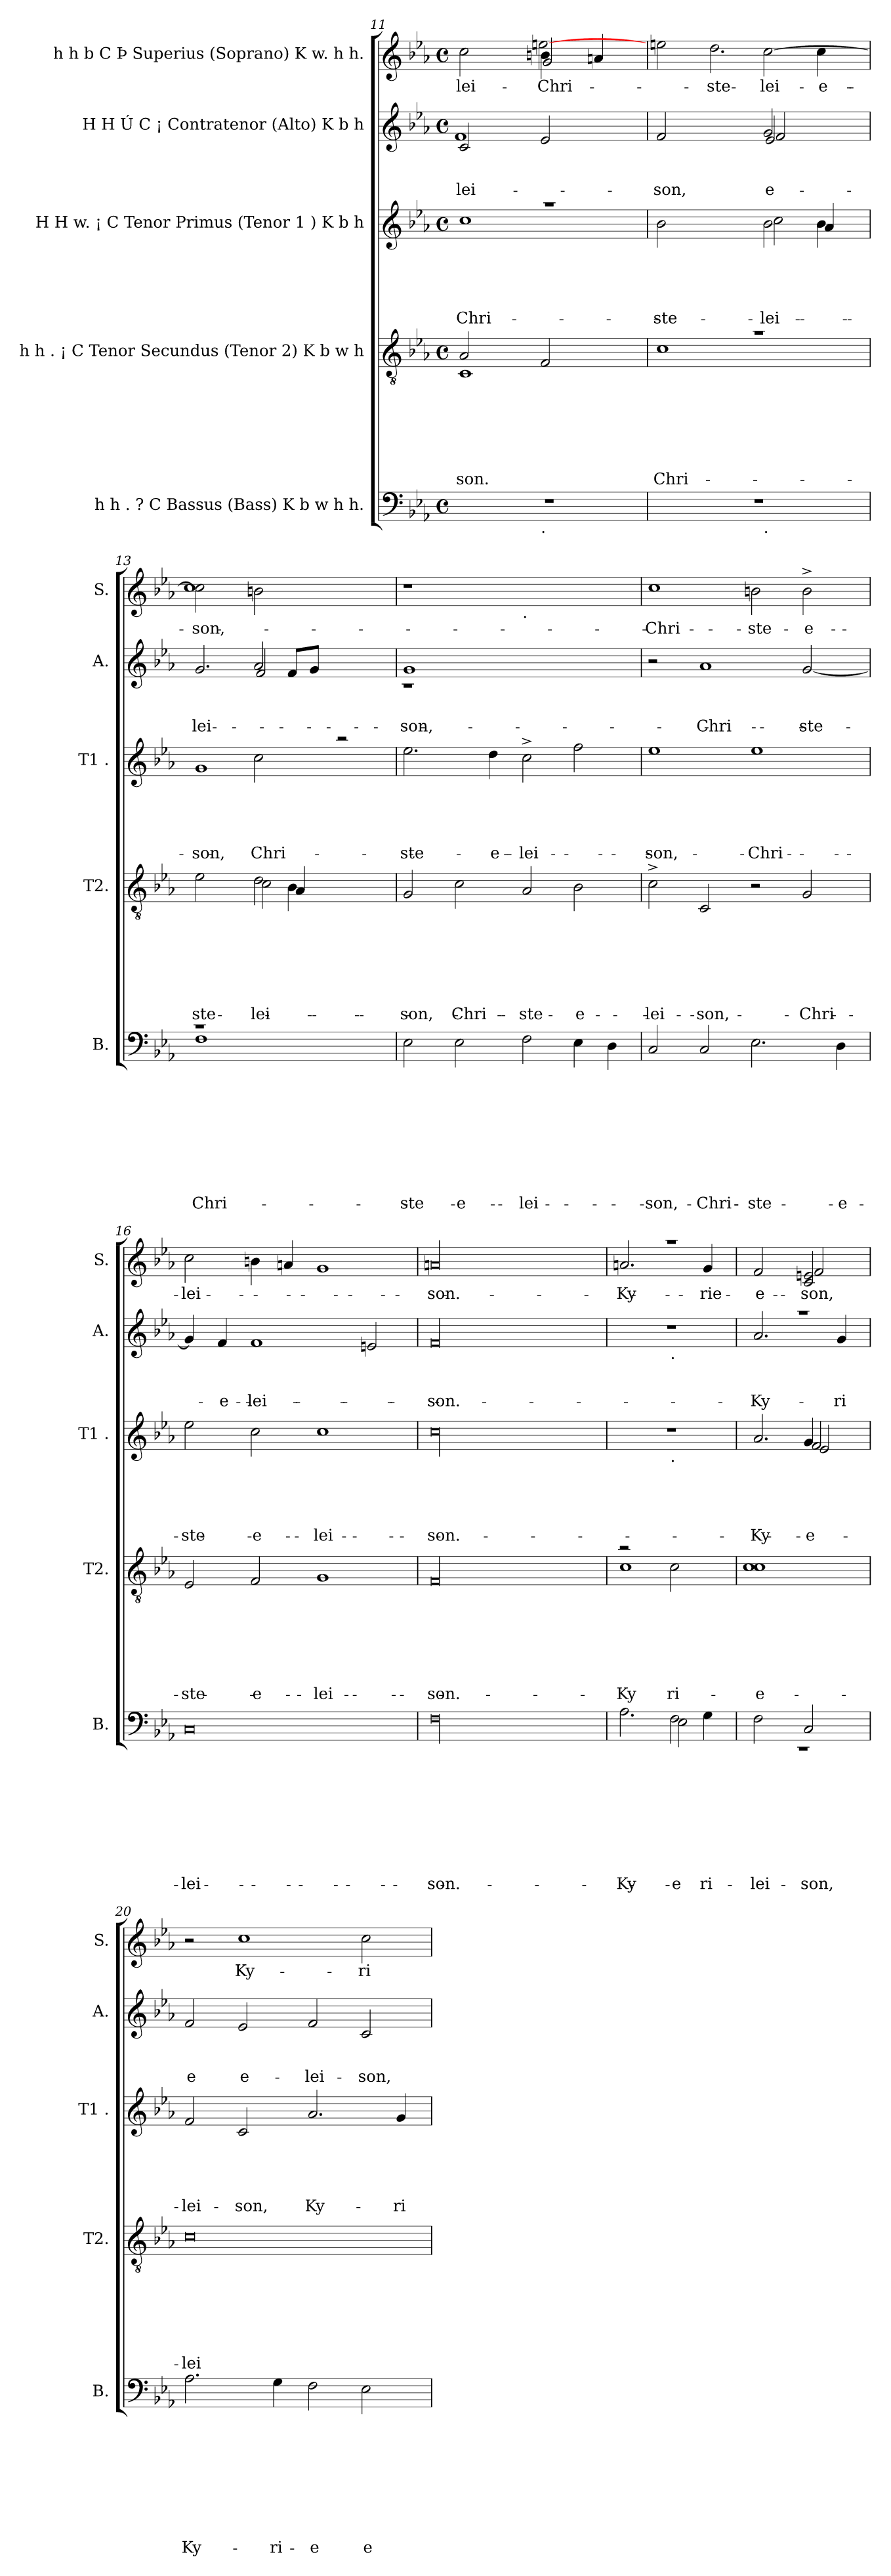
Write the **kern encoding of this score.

**kern	**text	**text	**text	**text	**text	**text	**text	**text	**text	**kern	**text	**text	**text	**text	**text	**text	**text	**kern	**text	**text	**text	**text	**text	**kern	**text	**text	**text	**kern	**text
*part5	*part5	*part5	*part5	*part5	*part5	*part5	*part5	*part5	*part5	*part4	*part4	*part4	*part4	*part4	*part4	*part4	*part4	*part3	*part3	*part3	*part3	*part3	*part3	*part2	*part2	*part2	*part2	*part1	*part1
*staff5	*staff5	*staff5	*staff5	*staff5	*staff5	*staff5	*staff5	*staff5	*staff5	*staff4	*staff4	*staff4	*staff4	*staff4	*staff4	*staff4	*staff4	*staff3	*staff3	*staff3	*staff3	*staff3	*staff3	*staff2	*staff2	*staff2	*staff2	*staff1	*staff1
*I"h h . ? C Bassus (Bass) K b w h h.	*	*	*	*	*	*	*	*	*	*I"h h . ¡ C Tenor Secundus (Tenor 2) K b w h	*	*	*	*	*	*	*	*I"H H w. ¡ C Tenor Primus (Tenor 1 ) K b h	*	*	*	*	*	*I"H H Ú C ¡ Contratenor (Alto) K  b h	*	*	*	*I"h h b C Þ Superius (Soprano) K w. h h.	*
*I'B.	*	*	*	*	*	*	*	*	*	*I'T2.	*	*	*	*	*	*	*	*I'T1 .	*	*	*	*	*	*I'A.	*	*	*	*I'S.	*
*clefF4	*	*	*	*	*	*	*	*	*	*clefGv2	*	*	*	*	*	*	*	*clefG2	*	*	*	*	*	*clefG2	*	*	*	*clefG2	*
*k[b-e-a-]	*	*	*	*	*	*	*	*	*	*k[b-e-a-]	*	*	*	*	*	*	*	*k[b-e-a-]	*	*	*	*	*	*k[b-e-a-]	*	*	*	*k[b-e-a-]	*
*E-:	*	*	*	*	*	*	*	*	*	*E-:	*	*	*	*	*	*	*	*E-:	*	*	*	*	*	*E-:	*	*	*	*E-:	*
*M4/4	*	*	*	*	*	*	*	*	*	*M4/4	*	*	*	*	*	*	*	*M4/4	*	*	*	*	*	*M4/4	*	*	*	*M4/4	*
*met(c)	*	*	*	*	*	*	*	*	*	*met(c)	*	*	*	*	*	*	*	*met(c)	*	*	*	*	*	*met(c)	*	*	*	*met(c)	*
=11	=11	=11	=11	=11	=11	=11	=11	=11	=11	=11	=11	=11	=11	=11	=11	=11	=11	=11	=11	=11	=11	=11	=11	=11	=11	=11	=11	=11	=11
!	!	!	!	!	!	!	!	!	!	!	!	!	!	!	!	!	!LO:LY:b	!	!	!	!	!	!	!	!	!	!	!	!
*	*	*	*	*	*	*	*	*	*	*^	*	*	*	*	*	*	*	*	*	*	*	*	*	*	*	*	*	*	*
!	!	!	!	!	!	!	!	!	!	!	!	!	!	!	!	!	!	!LO:LY:b	!	!	!	!	!	!LO:LY:b	!	!	!	!LO:LY:b	!	!
*	*	*	*	*	*	*	*	*	*	*	*	*	*	*	*	*	*	*	*^	*	*	*	*	*	*^	*	*	*	*	*
!	!	!	!	!	!	!	!	!	!	!	!	!	!	!	!	!	!	!	!	!	!	!	!	!	!	!	!	!	!	!LO:LY:b	!	!LO:LY:b
*^	*	*	*	*	*	*	*	*	*	*	*	*	*	*	*	*	*	*	*	*	*	*	*	*	*	*	*	*	*	*	*^	*
*	*	*	*	*	*	*	*	*	*	*	*	*	*	*	*	*	*	*	*	*	*	*	*	*	*	*	*	*	*	*	*	*	*^	*
1r	2ryy	.	.	.	.	.	.	.	.	.	2A-/	1C	.	.	.	.	.	.	-son.	1raa	1cc	.	.	.	.	Chri-	2c/	1f	.	.	-lei-	2cc\	2ryy	2ryy	-lei-
!	!LO:TX:b:t=.	!	!	!	!	!	!	!	!	!	!	!	!	!	!	!	!	!	!	!	!	!	!	!	!	!	!	!	!	!	!	!	!	!	!
!	!	!	!	!	!	!	!	!	!	!	!	!	!	!	!	!	!	!	!	!	!	!	!	!	!	!	!	!	!	!	!	!	!	!	!LO:LY:b
!	!	!	!	!	!	!	!	!	!	!	!	!	!	!	!	!	!	!	!	!	!	!	!	!	!	!	!	!	!	!	!	!	!	!	!LO:LY:b
.	2ryy	.	.	.	.	.	.	.	.	.	2F/	.	.	.	.	.	.	.	.	.	.	.	.	.	.	.	2e-/	.	.	.	.	4b\	2g/	[>2ee\	Chri-
.	.	.	.	.	.	.	.	.	.	.	.	.	.	.	.	.	.	.	.	.	.	.	.	.	.	.	.	.	.	.	.	4a/	.	.	.
*	*	*	*	*	*	*	*	*	*	*	*	*	*	*	*	*	*	*	*	*v	*v	*	*	*	*	*	*	*	*	*	*	*	*	*	*
*	*	*	*	*	*	*	*	*	*	*	*	*	*	*	*	*	*	*	*	*	*	*	*	*	*	*v	*v	*	*	*	*	*	*	*
=12	=12	=12	=12	=12	=12	=12	=12	=12	=12	=12	=12	=12	=12	=12	=12	=12	=12	=12	=12	=12	=12	=12	=12	=12	=12	=12	=12	=12	=12	=12	=12	=12	=12
!	!	!	!	!	!	!	!	!	!	!	!	!	!	!	!	!	!	!	!LO:LY:b	!	!	!	!	!	!LO:LY:b	!	!	!	!LO:LY:b	!	!	!	!
*	*	*	*	*	*	*	*	*	*	*	*	*	*	*	*	*	*	*	*	*^	*	*	*	*	*	*^	*	*	*	*	*	*	*
*	*	*	*	*	*	*	*	*	*	*	*	*	*	*	*	*	*	*	*	*	*^	*	*	*	*	*	*	*^	*	*	*	*	*	*	*
*	*	*	*	*	*	*	*	*	*	*	*	*	*	*	*	*	*	*	*	*	*	*^	*	*	*	*	*	*	*	*	*	*	*	*	*	*	*
1r	2ryy	.	.	.	.	.	.	.	.	.	1ra	1c	.	.	.	.	.	.	Chri-	2b-\	2ryy	2.ryy	2.ryy	.	.	.	.	-ste	2f/	2ryy	2ryy	.	.	-son,	2ee\	4ryy	2.ryy	.
!	!	!	!	!	!	!	!	!	!	!	!	!	!	!	!	!	!	!	!	!	!	!	!	!	!	!	!	!	!	!	!	!	!	!	!	!	!	!LO:LY:b
.	.	.	.	.	.	.	.	.	.	.	.	.	.	.	.	.	.	.	.	.	.	.	.	.	.	.	.	.	.	.	.	.	.	.	.	2.dd\	.	-ste
!	!LO:TX:b:t=.	!	!	!	!	!	!	!	!	!	!	!	!	!	!	!	!	!	!	!	!	!	!	!	!	!	!	!	!	!	!	!	!	!	!	!	!	!
!	!	!	!	!	!	!	!	!	!	!	!	!	!	!	!	!	!	!	!	!	!	!	!	!	!	!	!	!LO:LY:b	!	!	!	!	!	!	!	!	!	!
!	!	!	!	!	!	!	!	!	!	!	!	!	!	!	!	!	!	!	!	!	!	!	!	!	!	!	!	!LO:LY:b	!	!	!	!	!	!LO:LY:b	!	!	!	!
!	!	!	!	!	!	!	!	!	!	!	!	!	!	!	!	!	!	!	!	!	!	!	!	!	!	!	!	!	!	!	!	!	!	!LO:LY:b	!	!	!	!
!	!	!	!	!	!	!	!	!	!	!	!	!	!	!	!	!	!	!	!	!	!	!	!	!	!	!	!	!	!	!	!	!	!	!LO:LY:b	!	!	!	!LO:LY:b
.	2ryy	.	.	.	.	.	.	.	.	.	.	.	.	.	.	.	.	.	.	2b-\	2cc\	.	.	.	.	.	.	-lei-	2g/	2e-/	2f/	.	.	e-	[>2cc\	.	.	-lei-
!	!	!	!	!	!	!	!	!	!	!	!	!	!	!	!	!	!	!	!	!	!	!	!	!	!	!	!	!	!	!	!	!	!	!	!	!	!	!LO:LY:b
.	.	.	.	.	.	.	.	.	.	.	.	.	.	.	.	.	.	.	.	.	.	4b-\	4a-/	.	.	.	.	.	.	.	.	.	.	.	.	.	4cc\	e-
*	*	*	*	*	*	*	*	*	*	*	*v	*v	*	*	*	*	*	*	*	*	*	*	*	*	*	*	*	*	*v	*v	*v	*	*	*	*	*	*	*
!!LO:PB:g=z
=13	=13	=13	=13	=13	=13	=13	=13	=13	=13	=13	=13	=13	=13	=13	=13	=13	=13	=13	=13	=13	=13	=13	=13	=13	=13	=13	=13	=13	=13	=13	=13	=13	=13	=13	=13
!	!	!	!	!	!	!	!	!	!	!LO:LY:b	!	!	!	!	!	!	!	!LO:LY:b	!	!	!	!	!	!	!	!	!LO:LY:b	!	!	!	!LO:LY:b	!	!	!	!LO:LY:b
*	*	*	*	*	*	*	*	*	*	*	*^	*	*	*	*	*	*	*	*	*	*	*	*	*	*	*	*	*^	*	*	*	*	*	*	*
*	*	*	*	*	*	*	*	*	*	*	*	*^	*	*	*	*	*	*	*	*	*	*	*	*	*	*	*	*	*	*^	*	*	*	*	*	*	*
*	*	*	*	*	*	*	*	*	*	*	*	*	*^	*	*	*	*	*	*	*	*	*v	*v	*v	*	*	*	*	*	*	*	*^	*	*	*	*	*v	*v	*
1rc	1F	.	.	.	.	.	.	.	.	Chri-	2e-\	2ryy	2.ryy	2.ryy	.	.	.	.	.	.	-ste	1g	2ryy	.	.	.	.	-son,	4...ryy	2.g/	2ryy	2ryy	.	.	-lei-	2cc\]	1cc	-son,
.	.	.	.	.	.	.	.	.	.	.	.	.	.	.	.	.	.	.	.	.	.	.	.	.	.	.	.	.	2ryy	.	.	.	.	.	.	.	.	.
!	!	!	!	!	!	!	!	!	!	!	!	!	!	!	!	!	!	!	!	!	!LO:LY:b	!	!	!	!	!	!	!	!	!	!	!	!	!	!	!	!	!
!	!	!	!	!	!	!	!	!	!	!	!	!	!	!	!	!	!	!	!	!	!LO:LY:b	!	!	!	!	!	!	!LO:LY:b	!	!	!	!	!	!	!	!	!	!
.	.	.	.	.	.	.	.	.	.	.	2d\	2c\	.	.	.	.	.	.	.	.	-lei-	.	2cc\	.	.	.	.	Chri-	.	.	2a-/	2f/	.	.	.	2bn\	.	.
.	.	.	.	.	.	.	.	.	.	.	.	.	4B-\	4A-/	.	.	.	.	.	.	.	.	.	.	.	.	.	.	.	8f/L	.	.	.	.	.	.	.	.
.	.	.	.	.	.	.	.	.	.	.	.	.	.	.	.	.	.	.	.	.	.	.	.	.	.	.	.	.	.	8g/J	.	.	.	.	.	.	.	.
.	.	.	.	.	.	.	.	.	.	.	.	.	.	.	.	.	.	.	.	.	.	.	.	.	.	.	.	.	2ryy	.	.	.	.	.	.	.	.	.
2ryy	2ryy	.	.	.	.	.	.	.	.	.	2ryy	2ryy	2ryy	2ryy	.	.	.	.	.	.	.	2raa	2ryy	.	.	.	.	.	.	2ryy	2ryy	2ryy	.	.	.	2ryy	2ryy	.
.	.	.	.	.	.	.	.	.	.	.	.	.	.	.	.	.	.	.	.	.	.	.	.	.	.	.	.	.	32ryy	.	.	.	.	.	.	.	.	.
*v	*v	*	*	*	*	*	*	*	*	*	*	*	*	*	*	*	*	*	*	*	*	*v	*v	*	*	*	*	*	*	*v	*v	*v	*	*	*	*v	*v	*
*	*	*	*	*	*	*	*	*	*	*v	*v	*v	*v	*	*	*	*	*	*	*	*	*	*	*	*	*	*	*	*	*	*	*	*
=14	=14	=14	=14	=14	=14	=14	=14	=14	=14	=14	=14	=14	=14	=14	=14	=14	=14	=14	=14	=14	=14	=14	=14	=14	=14	=14	=14	=14	=14	=14
!	!	!	!	!	!	!	!	!	!LO:LY:b	!	!	!	!	!	!	!	!LO:LY:b	!	!	!	!	!	!LO:LY:b	!	!LO:N:vis=1	!	!	!LO:LY:b	!	!
2E-\	.	.	.	.	.	.	.	.	-ste	2G/	.	.	.	.	.	.	-son,	2.ee-\	.	.	.	.	-ste	1g	0rc	.	.	-son,	1r	.
!	!	!	!	!	!	!	!	!	!LO:LY:b	!	!	!	!	!	!	!	!LO:LY:b	!	!	!	!	!	!	!	!	!	!	!	!	!
2E-\	.	.	.	.	.	.	.	.	e-	2c\	.	.	.	.	.	.	Chri-	.	.	.	.	.	.	.	.	.	.	.	.	.
!	!	!	!	!	!	!	!	!	!	!	!	!	!	!	!	!	!	!	!	!	!	!	!LO:LY:b	!	!	!	!	!	!	!
.	.	.	.	.	.	.	.	.	.	.	.	.	.	.	.	.	.	4dd\	.	.	.	.	e-	.	.	.	.	.	.	.
!	!	!	!	!	!	!	!	!	!	!	!	!	!	!	!	!	!	!	!	!	!	!	!	!	!	!	!	!	!LO:TX:b:t=.	!
!	!	!	!	!	!	!	!	!	!LO:LY:b	!	!	!	!	!	!	!	!LO:LY:b	!	!	!	!	!	!LO:LY:b	!	!	!	!	!	!	!
2F\	.	.	.	.	.	.	.	.	-lei-	2A-/	.	.	.	.	.	.	-ste	2cc^>\	.	.	.	.	-lei-	1ryy	.	.	.	.	1ryy	.
!	!	!	!	!	!	!	!	!	!	!	!	!	!	!	!	!	!LO:LY:b	!	!	!	!	!	!	!	!	!	!	!	!	!
4E-\	.	.	.	.	.	.	.	.	.	2B-\	.	.	.	.	.	.	e-	2ff\	.	.	.	.	.	.	.	.	.	.	.	.
4D\	.	.	.	.	.	.	.	.	.	.	.	.	.	.	.	.	.	.	.	.	.	.	.	.	.	.	.	.	.	.
*	*	*	*	*	*	*	*	*	*	*	*	*	*	*	*	*	*	*	*	*	*	*	*	*v	*v	*	*	*	*	*
=15	=15	=15	=15	=15	=15	=15	=15	=15	=15	=15	=15	=15	=15	=15	=15	=15	=15	=15	=15	=15	=15	=15	=15	=15	=15	=15	=15	=15	=15
!	!	!	!	!	!	!	!	!	!LO:LY:b	!	!	!	!	!	!	!	!LO:LY:b	!	!	!	!	!	!LO:LY:b	!	!	!	!	!	!LO:LY:b
2C/	.	.	.	.	.	.	.	.	-son,	2c^>\	.	.	.	.	.	.	-lei-	1ee-	.	.	.	.	-son,	2r	.	.	.	1cc	Chri-
!	!	!	!	!	!	!	!	!	!LO:LY:b	!	!	!	!	!	!	!	!LO:LY:b	!	!	!	!	!	!	!	!	!	!LO:LY:b	!	!
2C/	.	.	.	.	.	.	.	.	Chri-	2C/	.	.	.	.	.	.	-son,	.	.	.	.	.	.	1a-	.	.	Chri-	.	.
!	!	!	!	!	!	!	!	!	!LO:LY:b	!	!	!	!	!	!	!	!	!	!	!	!	!	!LO:LY:b	!	!	!	!	!	!LO:LY:b
2.E-\	.	.	.	.	.	.	.	.	-ste	2r	.	.	.	.	.	.	.	1ee-	.	.	.	.	Chri-	.	.	.	.	2b\	-ste
!	!	!	!	!	!	!	!	!	!	!	!	!	!	!	!	!	!LO:LY:b	!	!	!	!	!	!	!	!	!	!LO:LY:b	!	!LO:LY:b
.	.	.	.	.	.	.	.	.	.	2G/	.	.	.	.	.	.	Chri-	.	.	.	.	.	.	[<2g/	.	.	-ste	2b^>\	e-
!	!	!	!	!	!	!	!	!	!LO:LY:b	!	!	!	!	!	!	!	!	!	!	!	!	!	!	!	!	!	!	!	!
4D\	.	.	.	.	.	.	.	.	e-	.	.	.	.	.	.	.	.	.	.	.	.	.	.	.	.	.	.	.	.
=16	=16	=16	=16	=16	=16	=16	=16	=16	=16	=16	=16	=16	=16	=16	=16	=16	=16	=16	=16	=16	=16	=16	=16	=16	=16	=16	=16	=16	=16
!	!	!	!	!	!	!	!	!	!LO:LY:b	!	!	!	!	!	!	!	!LO:LY:b	!	!	!	!	!	!LO:LY:b	!	!	!	!	!	!LO:LY:b
0C	.	.	.	.	.	.	.	.	-lei-	2E-/	.	.	.	.	.	.	-ste	2ee-\	.	.	.	.	-ste	4g/]	.	.	.	2cc\	-lei-
!	!	!	!	!	!	!	!	!	!	!	!	!	!	!	!	!	!	!	!	!	!	!	!	!	!	!	!LO:LY:b	!	!
.	.	.	.	.	.	.	.	.	.	.	.	.	.	.	.	.	.	.	.	.	.	.	.	4f/	.	.	e-	.	.
!	!	!	!	!	!	!	!	!	!	!	!	!	!	!	!	!	!LO:LY:b	!	!	!	!	!	!LO:LY:b	!	!	!	!LO:LY:b	!	!
.	.	.	.	.	.	.	.	.	.	2F/	.	.	.	.	.	.	e-	2cc\	.	.	.	.	e-	1f	.	.	-lei-	4b\	.
.	.	.	.	.	.	.	.	.	.	.	.	.	.	.	.	.	.	.	.	.	.	.	.	.	.	.	.	4a/	.
!	!	!	!	!	!	!	!	!	!	!	!	!	!	!	!	!	!LO:LY:b	!	!	!	!	!	!LO:LY:b	!	!	!	!	!	!
.	.	.	.	.	.	.	.	.	.	1G	.	.	.	.	.	.	-lei-	1cc	.	.	.	.	-lei-	.	.	.	.	1g	.
.	.	.	.	.	.	.	.	.	.	.	.	.	.	.	.	.	.	.	.	.	.	.	.	2en/	.	.	.	.	.
=17	=17	=17	=17	=17	=17	=17	=17	=17	=17	=17	=17	=17	=17	=17	=17	=17	=17	=17	=17	=17	=17	=17	=17	=17	=17	=17	=17	=17	=17
!	!	!	!	!	!	!	!	!	!LO:LY:b	!	!	!	!	!	!	!	!LO:LY:b	!	!	!	!	!	!LO:LY:b	!	!	!	!LO:LY:b	!	!LO:LY:b
00F	.	.	.	.	.	.	.	.	-son.	00F	.	.	.	.	.	.	-son.	00cc	.	.	.	.	-son.	00f	.	.	-son.	00an	-son.
!!LO:LB:g=z
=18	=18	=18	=18	=18	=18	=18	=18	=18	=18	=18	=18	=18	=18	=18	=18	=18	=18	=18	=18	=18	=18	=18	=18	=18	=18	=18	=18	=18	=18
!	!	!	!	!	!	!	!	!	!LO:LY:b	!	!	!	!	!	!	!	!LO:LY:b	!	!	!	!	!	!	!	!	!	!	!	!LO:LY:b
*^	*	*	*	*	*	*	*	*	*	*^	*	*	*	*	*	*	*	*^	*	*	*	*	*	*^	*	*	*	*^	*
*	*^	*	*	*	*	*	*	*	*	*	*	*	*	*	*	*	*	*	*	*	*	*	*	*	*	*	*	*	*	*	*	*	*	*
2.A-\	2ryy	2ryy	.	.	.	.	.	.	.	.	Ky-	2ra	1c	.	.	.	.	.	.	-Ky-	1r	2ryy	.	.	.	.	.	1r	2ryy	.	.	.	1raa	2.a/	Ky-
!	!	!	!	!	!	!	!	!	!	!	!	!	!	!	!	!	!	!	!	!	!	!	!	!	!	!	!	!	!LO:TX:b:t=.	!	!	!	!	!	!
!	!	!	!	!	!	!	!	!	!	!	!	!	!	!	!	!	!	!	!	!	!	!LO:TX:b:t=.	!	!	!	!	!	!	!	!	!	!	!	!	!
!	!	!	!	!	!	!	!	!	!	!	!LO:LY:b	!	!	!	!	!	!	!	!	!	!	!	!	!	!	!	!	!	!	!	!	!	!	!	!
!	!	!	!	!	!	!	!	!	!	!	!LO:LY:b	!	!	!	!	!	!	!	!	!LO:LY:b	!	!	!	!	!	!	!	!	!	!	!	!	!	!	!
.	2F\	2E-\	.	.	.	.	.	.	.	.	e-	2c\	.	.	.	.	.	.	.	ri-	.	2ryy	.	.	.	.	.	.	2ryy	.	.	.	.	.	.
!	!	!	!	!	!	!	!	!	!	!	!LO:LY:b	!	!	!	!	!	!	!	!	!	!	!	!	!	!	!	!	!	!	!	!	!	!	!	!LO:LY:b
4G\	.	.	.	.	.	.	.	.	.	.	-ri-	.	.	.	.	.	.	.	.	.	.	.	.	.	.	.	.	.	.	.	.	.	.	4g/	-rie
*v	*v	*v	*	*	*	*	*	*	*	*	*	*	*	*	*	*	*	*	*	*	*	*	*	*	*	*	*	*	*	*	*	*	*	*	*
*	*	*	*	*	*	*	*	*	*	*v	*v	*	*	*	*	*	*	*	*	*	*	*	*	*	*	*	*	*	*	*	*	*	*
=19	=19	=19	=19	=19	=19	=19	=19	=19	=19	=19	=19	=19	=19	=19	=19	=19	=19	=19	=19	=19	=19	=19	=19	=19	=19	=19	=19	=19	=19	=19	=19	=19
!	!	!	!	!	!	!	!	!	!LO:LY:b	!	!	!	!	!	!	!	!LO:LY:b:rj	!	!	!	!	!	!	!LO:LY:b	!	!	!	!	!LO:LY:b	!	!	!LO:LY:b
*^	*	*	*	*	*	*	*	*	*	*	*	*	*	*	*	*	*	*^	*^	*	*	*	*	*	*	*	*	*	*	*	*^	*
2F\	1rEE	.	.	.	.	.	.	.	.	-lei-	1c 1c	.	.	.	.	.	.	e-	2.a-/	2ryy	2ryy	2ryy	.	.	.	.	Ky-	1raa	2.a-/	.	.	Ky-	2f/	2ryy	2ryy	e-
!	!	!	!	!	!	!	!	!	!	!LO:LY:b	!	!	!	!	!	!	!	!	!	!	!	!	!	!	!	!	!LO:LY:b	!	!	!	!	!	!	!	!	!
!	!	!	!	!	!	!	!	!	!	!	!	!	!	!	!	!	!	!	!	!	!	!	!	!	!	!	!LO:LY:b	!	!	!	!	!	!	!	!	!
!	!	!	!	!	!	!	!	!	!	!	!	!	!	!	!	!	!	!	!	!	!	!	!	!	!	!	!LO:LY:b	!	!	!	!	!	!	!	!	!LO:LY:b
!	!	!	!	!	!	!	!	!	!	!	!	!	!	!	!	!	!	!	!	!	!	!	!	!	!	!	!	!	!	!	!	!	!	!	!	!LO:LY:b
2C/	.	.	.	.	.	.	.	.	.	-son,	.	.	.	.	.	.	.	.	.	4g/	2f/	2e-/	.	.	.	.	e-	.	.	.	.	.	2e/	2f/	2c/	-son,
!	!	!	!	!	!	!	!	!	!	!	!	!	!	!	!	!	!	!	!	!	!	!	!	!	!	!	!	!	!	!	!	!LO:LY:b	!	!	!	!
.	.	.	.	.	.	.	.	.	.	.	.	.	.	.	.	.	.	.	4ryy	4ryy	.	.	.	.	.	.	.	.	4g/	.	.	-ri-	.	.	.	.
*v	*v	*	*	*	*	*	*	*	*	*	*	*	*	*	*	*	*	*	*	*v	*v	*v	*	*	*	*	*	*	*	*	*	*	*v	*v	*v	*
=20	=20	=20	=20	=20	=20	=20	=20	=20	=20	=20	=20	=20	=20	=20	=20	=20	=20	=20	=20	=20	=20	=20	=20	=20	=20	=20	=20	=20	=20	=20	=20
!	!	!	!	!	!	!	!	!	!LO:LY:b	!	!	!	!	!	!	!	!LO:LY:b	!	!	!	!	!	!	!LO:LY:b	!	!	!	!	!LO:LY:b	!	!
*	*	*	*	*	*	*	*	*	*	*	*	*	*	*	*	*	*	*v	*v	*	*	*	*	*	*	*	*	*	*	*	*
*	*	*	*	*	*	*	*	*	*	*	*	*	*	*	*	*	*	*	*	*	*	*	*	*v	*v	*	*	*	*	*
2.A-\	.	.	.	.	.	.	.	.	Ky-	0c	.	.	.	.	.	.	-lei-	2f/	.	.	.	.	-lei-	2f/	.	.	-e	2r	.
!	!	!	!	!	!	!	!	!	!	!	!	!	!	!	!	!	!	!	!	!	!	!	!LO:LY:b	!	!	!	!LO:LY:b	!	!LO:LY:b
.	.	.	.	.	.	.	.	.	.	.	.	.	.	.	.	.	.	2c/	.	.	.	.	-son,	2e-/	.	.	e-	1cc	Ky-
!	!	!	!	!	!	!	!	!	!LO:LY:b	!	!	!	!	!	!	!	!	!	!	!	!	!	!	!	!	!	!	!	!
4G\	.	.	.	.	.	.	.	.	-ri-	.	.	.	.	.	.	.	.	.	.	.	.	.	.	.	.	.	.	.	.
!	!	!	!	!	!	!	!	!	!LO:LY:b	!	!	!	!	!	!	!	!	!	!	!	!	!	!LO:LY:b	!	!	!	!LO:LY:b	!	!
2F\	.	.	.	.	.	.	.	.	-e	.	.	.	.	.	.	.	.	2.a-/	.	.	.	.	Ky-	2f/	.	.	-lei-	.	.
!	!	!	!	!	!	!	!	!	!LO:LY:b	!	!	!	!	!	!	!	!	!	!	!	!	!	!	!	!	!	!LO:LY:b	!	!LO:LY:b
2E-\	.	.	.	.	.	.	.	.	e-	.	.	.	.	.	.	.	.	.	.	.	.	.	.	2c/	.	.	-son,	2cc\	-ri-
!	!	!	!	!	!	!	!	!	!	!	!	!	!	!	!	!	!	!	!	!	!	!	!LO:LY:b	!	!	!	!	!	!
.	.	.	.	.	.	.	.	.	.	.	.	.	.	.	.	.	.	4g/	.	.	.	.	-ri-	.	.	.	.	.	.
=	=	=	=	=	=	=	=	=	=	=	=	=	=	=	=	=	=	=	=	=	=	=	=	=	=	=	=	=	=
*-	*-	*-	*-	*-	*-	*-	*-	*-	*-	*-	*-	*-	*-	*-	*-	*-	*-	*-	*-	*-	*-	*-	*-	*-	*-	*-	*-	*-	*-
